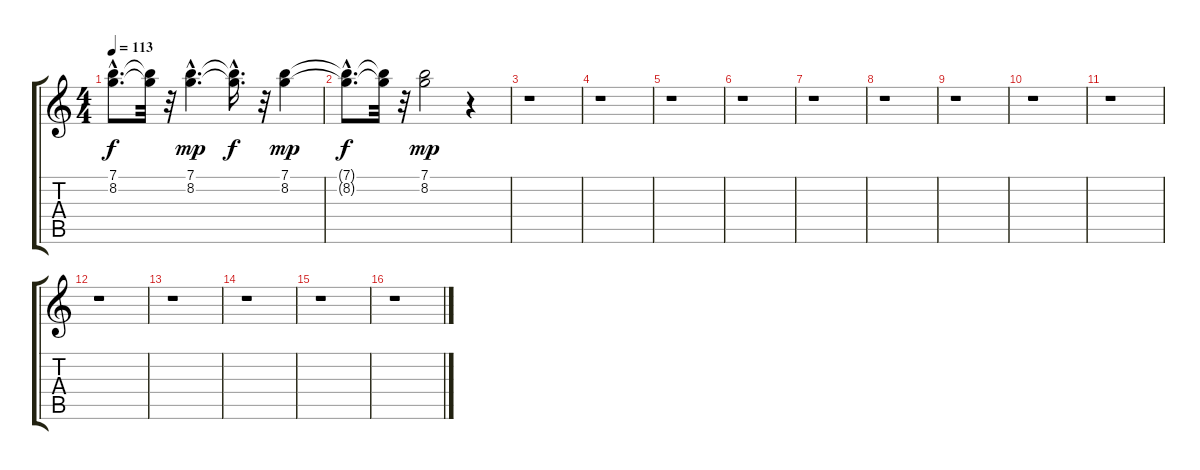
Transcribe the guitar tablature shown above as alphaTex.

\track "" {instrument electricguitarclean}
\staff {score tabs}
\tuning (E4 B3 G3 D3 A2 E2) {hide}
\ts (4 4)
\tempo 113
\clef g2
\ks c
(7.1{hac t} 8.2{hac t}).8{d dy f} (7.1{t} 8.2{t}).32 r.32 (7.1{hac} 8.2{hac}).4{d dy mp} (7.1{hac t} 8.2{hac t}).16{d dy f} r.32 (7.1 8.2).4{dy mp} |
(7.1{hac t} 8.2{hac t}).8{d dy f} (7.1{t} 8.2{t}).32 r.32 (7.1 8.2).2{dy mp} r.4 |
r.1 |
r.1 |
r.1 |
r.1 |
r.1 |
r.1 |
r.1 |
r.1 |
r.1 |
r.1 |
r.1 |
r.1 |
r.1 |
r.1
